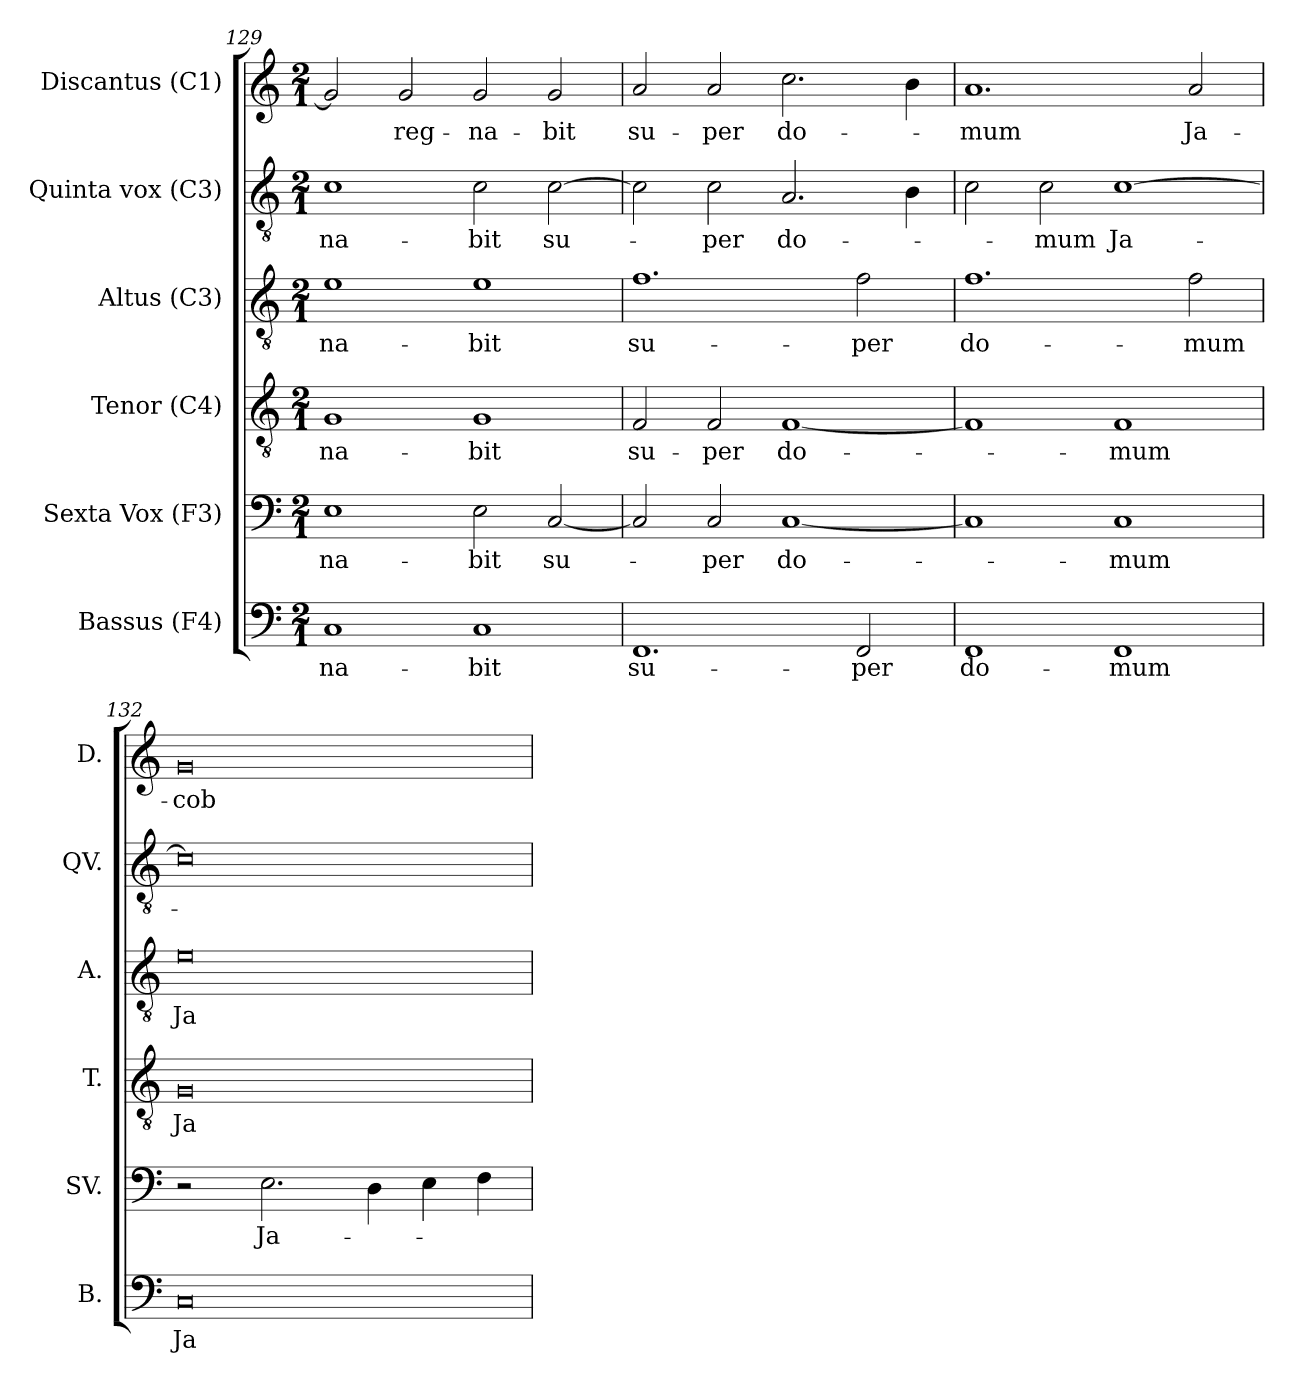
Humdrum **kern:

**kern	**text	**kern	**text	**kern	**text	**kern	**text	**kern	**text	**kern	**text
*part6	*part6	*part5	*part5	*part4	*part4	*part3	*part3	*part2	*part2	*part1	*part1
*staff6	*staff6	*staff5	*staff5	*staff4	*staff4	*staff3	*staff3	*staff2	*staff2	*staff1	*staff1
*I"Bassus (F4)	*	*I"Sexta Vox (F3)	*	*I"Tenor (C4)	*	*I"Altus (C3)	*	*I"Quinta vox (C3)	*	*I"Discantus (C1)	*
*I'B.	*	*I'SV.	*	*I'T.	*	*I'A.	*	*I'QV.	*	*I'D.	*
*clefF4	*	*clefF4	*	*clefGv2	*	*clefGv2	*	*clefGv2	*	*clefG2	*
*	*	*	*	*	*	*ITrd7c12	*	*ITrd7c12	*	*	*
*k[]	*	*k[]	*	*k[]	*	*k[]	*	*k[]	*	*k[]	*
*C:	*	*C:	*	*C:	*	*C:	*	*C:	*	*C:	*
*M2/1	*	*M2/1	*	*M2/1	*	*M2/1	*	*M2/1	*	*M2/1	*
=129	=129	=129	=129	=129	=129	=129	=129	=129	=129	=129	=129
!	!LO:LY:b:color=#000000	!	!	!	!	!	!	!	!	!	!
!	!	!	!LO:LY:b:color=#000000	!	!	!	!	!	!	!	!
!	!	!	!	!	!LO:LY:b:color=#000000	!	!	!	!	!	!
!	!	!	!	!	!	!	!LO:LY:b:color=#000000	!	!	!	!
!	!	!	!	!	!	!	!	!	!LO:LY:b:color=#000000	!	!
1Ci	-na-	1Ei	-na-	1Gi	-na-	1Ei	-na-	1Ci	-na-	2gi/]	.
!	!	!	!	!	!	!	!	!	!	!	!LO:LY:b:color=#000000
.	.	.	.	.	.	.	.	.	.	2gi/	reg-
!	!LO:LY:b:color=#000000	!	!	!	!	!	!	!	!	!	!
!	!	!	!LO:LY:b:color=#000000	!	!	!	!	!	!	!	!
!	!	!	!	!	!LO:LY:b:color=#000000	!	!	!	!	!	!
!	!	!	!	!	!	!	!LO:LY:b:color=#000000	!	!	!	!
!	!	!	!	!	!	!	!	!	!LO:LY:b:color=#000000	!	!
!	!	!	!	!	!	!	!	!	!	!	!LO:LY:b:color=#000000
1Ci	-bit	2Ei\	-bit	1Gi	-bit	1Ei	-bit	2Ci\	-bit	2gi/	-na-
!	!	!	!LO:LY:b:color=#000000	!	!	!	!	!	!	!	!
!	!	!	!	!	!	!	!	!	!LO:LY:b:color=#000000	!	!
!	!	!	!	!	!	!	!	!	!	!	!LO:LY:b:color=#000000
.	.	[2Ci/	su-	.	.	.	.	[2Ci\	su-	2gi/	-bit
!!LO:PB:g=z
=130	=130	=130	=130	=130	=130	=130	=130	=130	=130	=130	=130
!	!LO:LY:b:color=#000000	!	!	!	!	!	!	!	!	!	!
!	!	!	!	!	!LO:LY:b:color=#000000	!	!	!	!	!	!
!	!	!	!	!	!	!	!LO:LY:b:color=#000000	!	!	!	!
!	!	!	!	!	!	!	!	!	!	!	!LO:LY:b:color=#000000
1.FFi	su-	2Ci/]	.	2Fi/	su-	1.Fi	su-	2Ci\]	.	2ai/	su-
!	!	!	!LO:LY:b:color=#000000	!	!	!	!	!	!	!	!
!	!	!	!	!	!LO:LY:b:color=#000000	!	!	!	!	!	!
!	!	!	!	!	!	!	!	!	!LO:LY:b:color=#000000	!	!
!	!	!	!	!	!	!	!	!	!	!	!LO:LY:b:color=#000000
.	.	2Ci/	-per	2Fi/	-per	.	.	2Ci\	-per	2ai/	-per
!	!	!	!LO:LY:b:color=#000000	!	!	!	!	!	!	!	!
!	!	!	!	!	!LO:LY:b:color=#000000	!	!	!	!	!	!
!	!	!	!	!	!	!	!	!	!LO:LY:b:color=#000000	!	!
!	!	!	!	!	!	!	!	!	!	!	!LO:LY:b:color=#000000
.	.	[1Ci	do-	[1Fi	do-	.	.	2.AAi/	do-	2.cci\	do-
!	!LO:LY:b:color=#000000	!	!	!	!	!	!	!	!	!	!
!	!	!	!	!	!	!	!LO:LY:b:color=#000000	!	!	!	!
2FFi/	-per	.	.	.	.	2Fi\	-per	.	.	.	.
.	.	.	.	.	.	.	.	4BBi\	.	4bi\	.
=131	=131	=131	=131	=131	=131	=131	=131	=131	=131	=131	=131
!	!LO:LY:b:color=#000000	!	!	!	!	!	!	!	!	!	!
!	!	!	!	!	!	!	!LO:LY:b:color=#000000	!	!	!	!
!	!	!	!	!	!	!	!	!	!	!	!LO:LY:b:color=#000000
1FFi	do-	1Ci]	.	1Fi]	.	1.Fi	do-	2Ci\	.	1.ai	-mum
!	!	!	!	!	!	!	!	!	!LO:LY:b:color=#000000	!	!
.	.	.	.	.	.	.	.	2Ci\	-mum	.	.
!	!LO:LY:b:color=#000000	!	!	!	!	!	!	!	!	!	!
!	!	!	!LO:LY:b:color=#000000	!	!	!	!	!	!	!	!
!	!	!	!	!	!LO:LY:b:color=#000000	!	!	!	!	!	!
!	!	!	!	!	!	!	!	!	!LO:LY:b:color=#000000	!	!
1FFi	-mum	1Ci	-mum	1Fi	-mum	.	.	[1Ci	Ja-	.	.
!	!	!	!	!	!	!	!LO:LY:b:color=#000000	!	!	!	!
!	!	!	!	!	!	!	!	!	!	!	!LO:LY:b:color=#000000
.	.	.	.	.	.	2Fi\	-mum	.	.	2ai/	Ja-
=132	=132	=132	=132	=132	=132	=132	=132	=132	=132	=132	=132
!	!LO:LY:b:color=#000000	!	!	!	!	!	!	!	!	!	!
!	!	!	!	!	!LO:LY:b:color=#000000	!	!	!	!	!	!
!	!	!	!	!	!	!	!LO:LY:b:color=#000000	!	!	!	!
!	!	!	!	!	!	!	!	!	!	!	!LO:LY:b:color=#000000
0Ci	Ja-	2r	.	0Gi	Ja-	0Ei	Ja-	0Ci]	.	0gi	-cob
!	!	!	!LO:LY:b:color=#000000	!	!	!	!	!	!	!	!
.	.	2.Ei\	Ja-	.	.	.	.	.	.	.	.
.	.	4Di\	.	.	.	.	.	.	.	.	.
.	.	4Ei\	.	.	.	.	.	.	.	.	.
.	.	4Fi\	.	.	.	.	.	.	.	.	.
=	=	=	=	=	=	=	=	=	=	=	=
*-	*-	*-	*-	*-	*-	*-	*-	*-	*-	*-	*-
